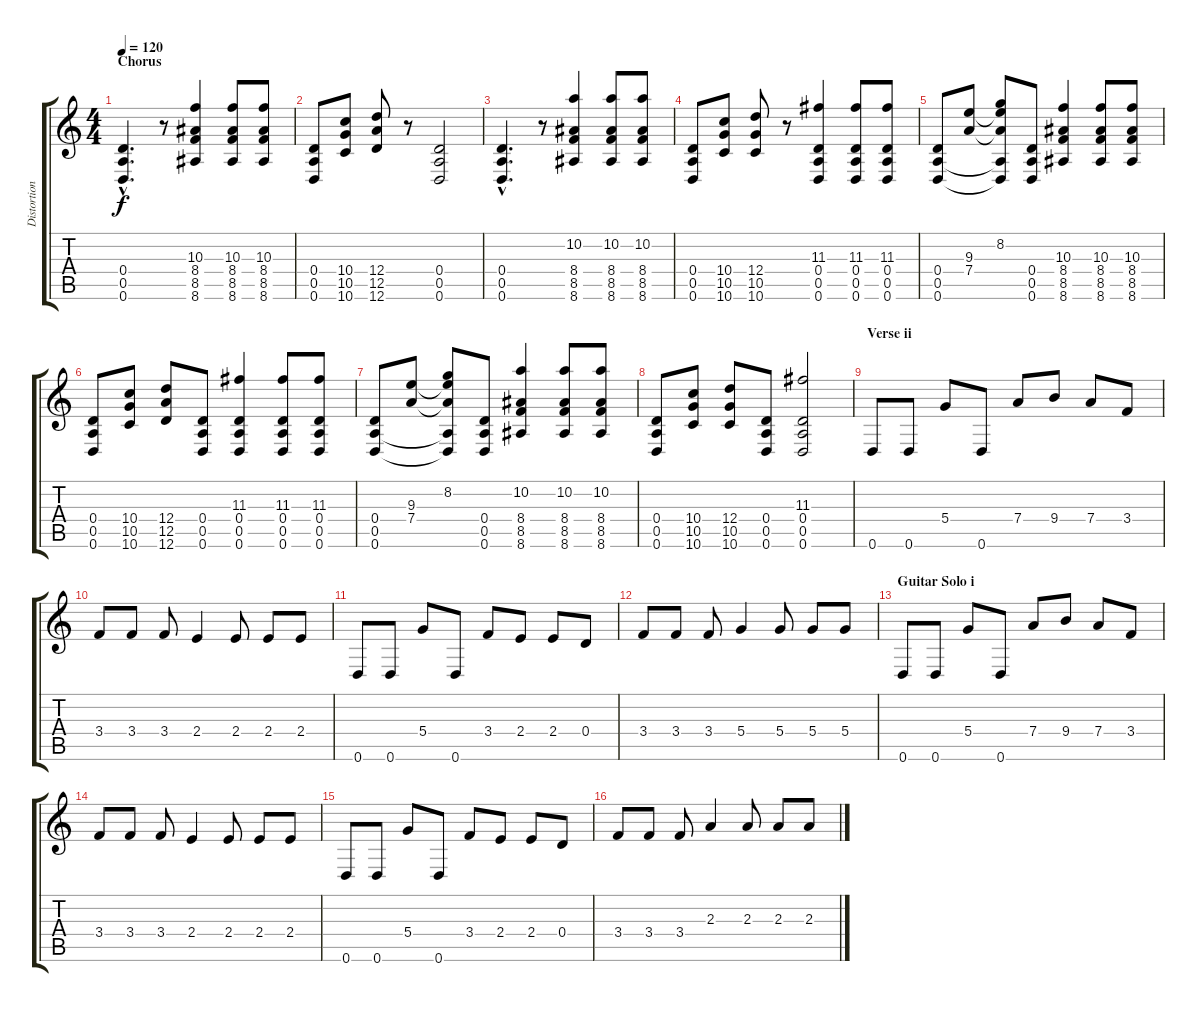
\track ("Distortion Guitar" "Distortion") {instrument distortionguitar}
\staff {score tabs}
\tuning (E4 B3 G3 D3 A2 D2) {hide}
\ts (4 4)
\section ("" "Chorus")
\tempo 120
\clef g2
\ks c
(0.4{hac} 0.5{hac} 0.6{hac}).4{d dy f} r.8 (10.3 8.4 8.5 8.6).4 (10.3 8.4 8.5 8.6).8 (10.3 8.4 8.5 8.6).8 |
(0.4 0.5 0.6).8 (10.4 10.5 10.6).8 (12.4 12.5 12.6).8 r.8 (0.4 0.5 0.6).2 |
(0.4{hac} 0.5{hac} 0.6{hac}).4{d} r.8 (10.2 8.4 8.5 8.6).4 (10.2 8.4 8.5 8.6).8 (10.2 8.4 8.5 8.6).8 |
(0.4 0.5 0.6).8 (10.4 10.5 10.6).8 (12.4 10.5 10.6).8 r.8 (11.3 0.4 0.5 0.6).4 (11.3 0.4 0.5 0.6).8 (11.3 0.4 0.5 0.6).8 |
(0.4 0.5 0.6).8 (9.3 7.4).8 (8.2 9.3{t} 7.4{t} 0.5{t} 0.6{t}).8 (0.4 0.5 0.6).8 (10.3 8.4 8.5 8.6).4 (10.3 8.4 8.5 8.6).8 (10.3 8.4 8.5 8.6).8 |
(0.4 0.5 0.6).8 (10.4 10.5 10.6).8 (12.4 12.5 12.6).8 (0.4 0.5 0.6).8 (11.3 0.4 0.5 0.6).4 (11.3 0.4 0.5 0.6).8 (11.3 0.4 0.5 0.6).8 |
(0.4 0.5 0.6).8 (9.3 7.4).8 (8.2 9.3{t} 7.4{t} 0.5{t} 0.6{t}).8 (0.4 0.5 0.6).8 (10.2 8.4 8.5 8.6).4 (10.2 8.4 8.5 8.6).8 (10.2 8.4 8.5 8.6).8 |
(0.4 0.5 0.6).8 (10.4 10.5 10.6).8 (12.4 10.5 10.6).8 (0.4 0.5 0.6).8 (11.3 0.4 0.5 0.6).2 |
\section ("" "Verse ii")
0.6.8 0.6.8 5.4.8 0.6.8 7.4.8 9.4.8 7.4.8 3.4.8 |
3.4.8 3.4.8 3.4.8 2.4.4 2.4.8 2.4.8 2.4.8 |
0.6.8 0.6.8 5.4.8 0.6.8 3.4.8 2.4.8 2.4.8 0.4.8 |
3.4.8 3.4.8 3.4.8 5.4.4 5.4.8 5.4.8 5.4.8 |
\section ("" "Guitar Solo i")
0.6.8 0.6.8 5.4.8 0.6.8 7.4.8 9.4.8 7.4.8 3.4.8 |
3.4.8 3.4.8 3.4.8 2.4.4 2.4.8 2.4.8 2.4.8 |
0.6.8 0.6.8 5.4.8 0.6.8 3.4.8 2.4.8 2.4.8 0.4.8 |
3.4.8 3.4.8 3.4.8 2.3.4 2.3.8 2.3.8 2.3.8
